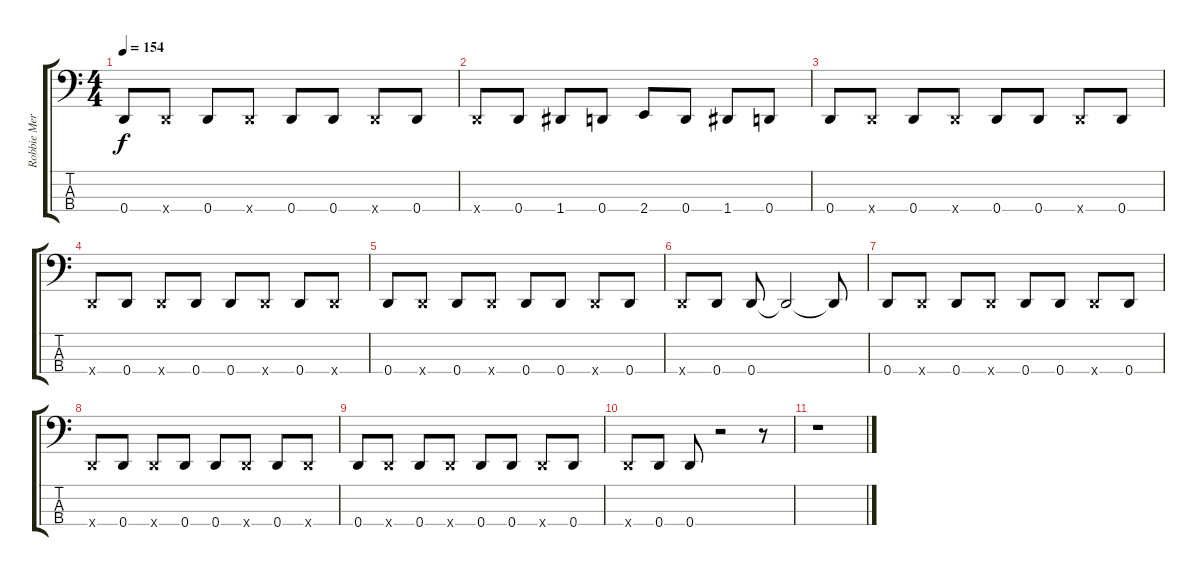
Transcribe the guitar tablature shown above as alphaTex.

\track ("Robbie Merrill" "Robbie Mer") {instrument electricbasspick}
\staff {score tabs}
\tuning (G2 D2 A1 D1) {hide}
\ts (4 4)
\tempo 154
\clef f4
\ks c
0.4.8{dy f} 0.4{x}.8 0.4.8 0.4{x}.8 0.4.8 0.4.8 0.4{x}.8 0.4.8 |
0.4{x}.8 0.4.8 1.4.8 0.4.8 2.4.8 0.4.8 1.4.8 0.4.8 |
0.4.8 0.4{x}.8 0.4.8 0.4{x}.8 0.4.8 0.4.8 0.4{x}.8 0.4.8 |
0.4{x}.8 0.4.8 0.4{x}.8 0.4.8 0.4.8 0.4{x}.8 0.4.8 0.4{x}.8 |
0.4.8 0.4{x}.8 0.4.8 0.4{x}.8 0.4.8 0.4.8 0.4{x}.8 0.4.8 |
0.4{x}.8 0.4.8 0.4.8 0.4{t}.2 0.4{t}.8 |
0.4.8 0.4{x}.8 0.4.8 0.4{x}.8 0.4.8 0.4.8 0.4{x}.8 0.4.8 |
0.4{x}.8 0.4.8 0.4{x}.8 0.4.8 0.4.8 0.4{x}.8 0.4.8 0.4{x}.8 |
0.4.8 0.4{x}.8 0.4.8 0.4{x}.8 0.4.8 0.4.8 0.4{x}.8 0.4.8 |
0.4{x}.8 0.4.8 0.4.8 r.2 r.8 |
r.1
